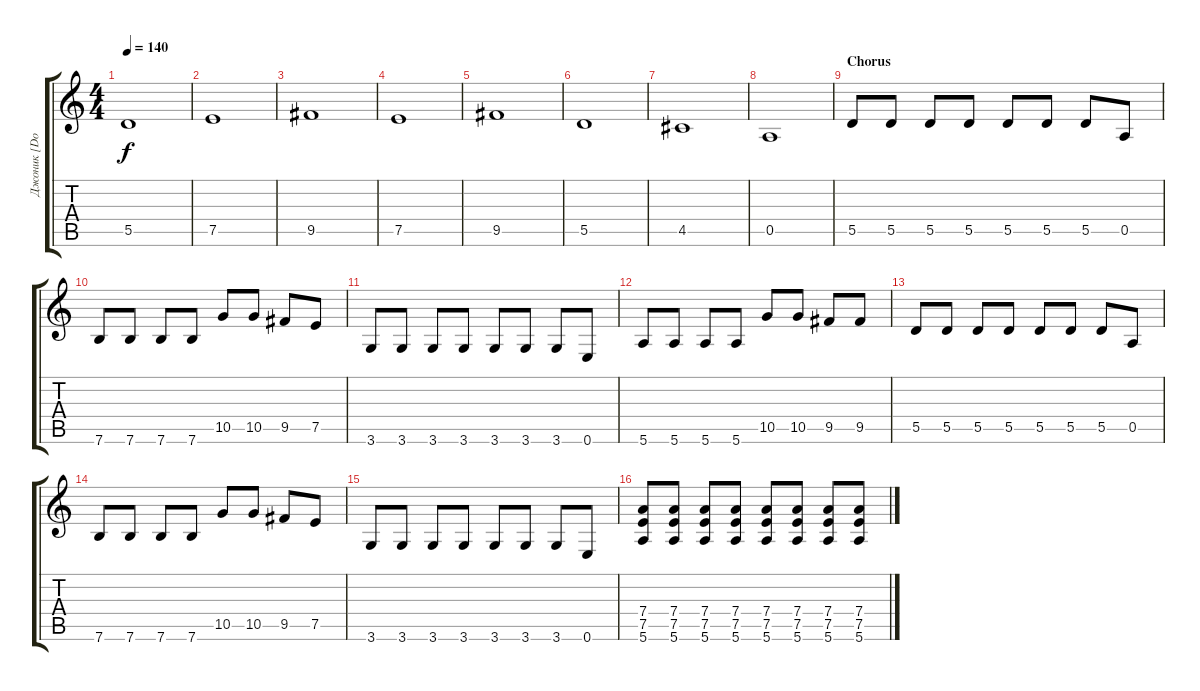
\track ("Джоник [Doubled]" "Джоник [Do") {instrument distortionguitar}
\staff {score tabs}
\tuning (E4 B3 G3 D3 A2 E2) {hide}
\ts (4 4)
\tempo 140
\clef g2
\ks c
5.5.1{dy f} |
7.5.1 |
9.5.1 |
7.5.1 |
9.5.1 |
5.5.1 |
4.5.1 |
0.5.1 |
\section ("" "Chorus")
5.5.8 5.5.8 5.5.8 5.5.8 5.5.8 5.5.8 5.5.8 0.5.8 |
7.6.8 7.6.8 7.6.8 7.6.8 10.5.8 10.5.8 9.5.8 7.5.8 |
3.6.8 3.6.8 3.6.8 3.6.8 3.6.8 3.6.8 3.6.8 0.6.8 |
5.6.8 5.6.8 5.6.8 5.6.8 10.5.8 10.5.8 9.5.8 9.5.8 |
5.5.8 5.5.8 5.5.8 5.5.8 5.5.8 5.5.8 5.5.8 0.5.8 |
7.6.8 7.6.8 7.6.8 7.6.8 10.5.8 10.5.8 9.5.8 7.5.8 |
3.6.8 3.6.8 3.6.8 3.6.8 3.6.8 3.6.8 3.6.8 0.6.8 |
(7.4 7.5 5.6).8 (7.4 7.5 5.6).8 (7.4 7.5 5.6).8 (7.4 7.5 5.6).8 (7.4 7.5 5.6).8 (7.4 7.5 5.6).8 (7.4 7.5 5.6).8 (7.4 7.5 5.6).8
